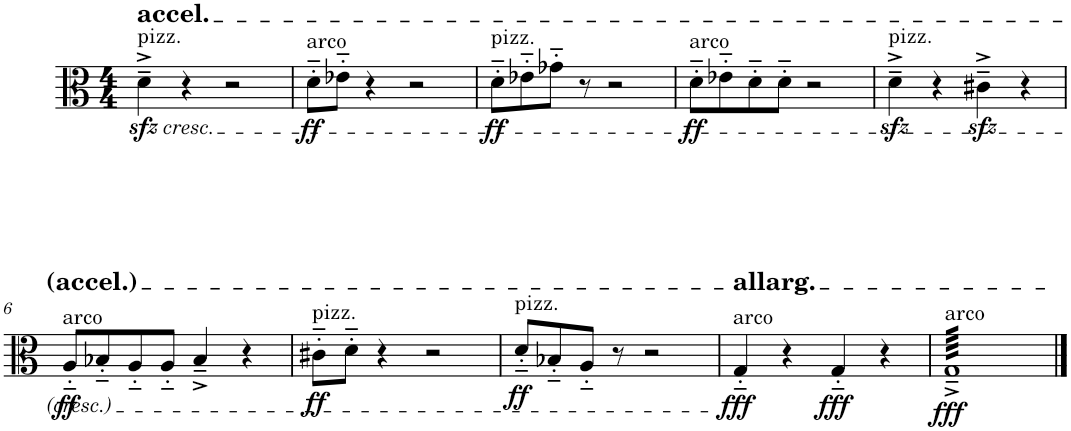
**kern	**dynam
*part1	*part1
*staff1	*staff1
*I"Viola	*
*I'Vla.	*
*clefC3	*
*k[]	*
*M4/4	*
=1	=1
!LO:TX:a:t=pizz.	!
!LO:TX:a:t=accel.	!
!LO:TX:b:i:t=cresc.	!
4dzz<~^\	.
4r	.
2r	.
=2	=2
!LO:TX:a:t=arco	!
!	!LO:DY:b
8d'~\L	ff
8e-X'~\J	.
4r	.
2r	.
=3	=3
!LO:TX:a:t=pizz.	!
!	!LO:DY:b
8d'~\L	ff
8e-X'~\	.
8g-X'~\J	.
8r	.
2r	.
=4	=4
!LO:TX:a:t=arco	!
!	!LO:DY:b
8d'~\L	ff
8e-X'~\	.
8d'~\	.
8d'~\J	.
2r	.
=5	=5
!LO:TX:a:t=pizz.	!
4dzz<~^\	.
4r	.
4c#Xzz<~^\	.
4r	.
!!LO:LB:g=z
=6	=6
!LO:TX:a:t=arco	!
!	!LO:DY:b
8A'~/L	ff
8B-X'~/	.
8A'~/	.
8A'~/J	.
4B-~^/	.
4r	.
=7	=7
!LO:TX:a:t=pizz.	!
!	!LO:DY:b
8c#X'~\L	ff
8d'~\J	.
4r	.
2r	.
=8	=8
!LO:TX:a:t=pizz.	!
!	!LO:DY:b
8d'~/L	ff
8B-X'~/	.
8A'~/J	.
8r	.
2r	.
=9	=9
!LO:TX:a:t=arco	!
!LO:TX:a:t=allarg.	!
!	!LO:DY:b
4G'~/	fff
4r	.
!	!LO:DY:b
4G'~/	fff
4r	.
=10	=10
!LO:TX:a:t=arco	!
!	!LO:DY:b
*tremolo	*
64G~^LLLL	fff
64G~^	.
64G~^	.
64G~^	.
64G~^	.
64G~^	.
64G~^	.
64G~^	.
64G~^	.
64G~^	.
64G~^	.
64G~^	.
64G~^	.
64G~^	.
64G~^	.
64G~^	.
64G~^	.
64G~^	.
64G~^	.
64G~^	.
64G~^	.
64G~^	.
64G~^	.
64G~^	.
64G~^	.
64G~^	.
64G~^	.
64G~^	.
64G~^	.
64G~^	.
64G~^	.
64G~^	.
64G~^	.
64G~^	.
64G~^	.
64G~^	.
64G~^	.
64G~^	.
64G~^	.
64G~^	.
64G~^	.
64G~^	.
64G~^	.
64G~^	.
64G~^	.
64G~^	.
64G~^	.
64G~^	.
64G~^	.
64G~^	.
64G~^	.
64G~^	.
64G~^	.
64G~^	.
64G~^	.
64G~^	.
64G~^	.
64G~^	.
64G~^	.
64G~^	.
64G~^	.
64G~^	.
64G~^	.
64G~^JJJJ	.
*Xtremolo	*
==	==
*-	*-
